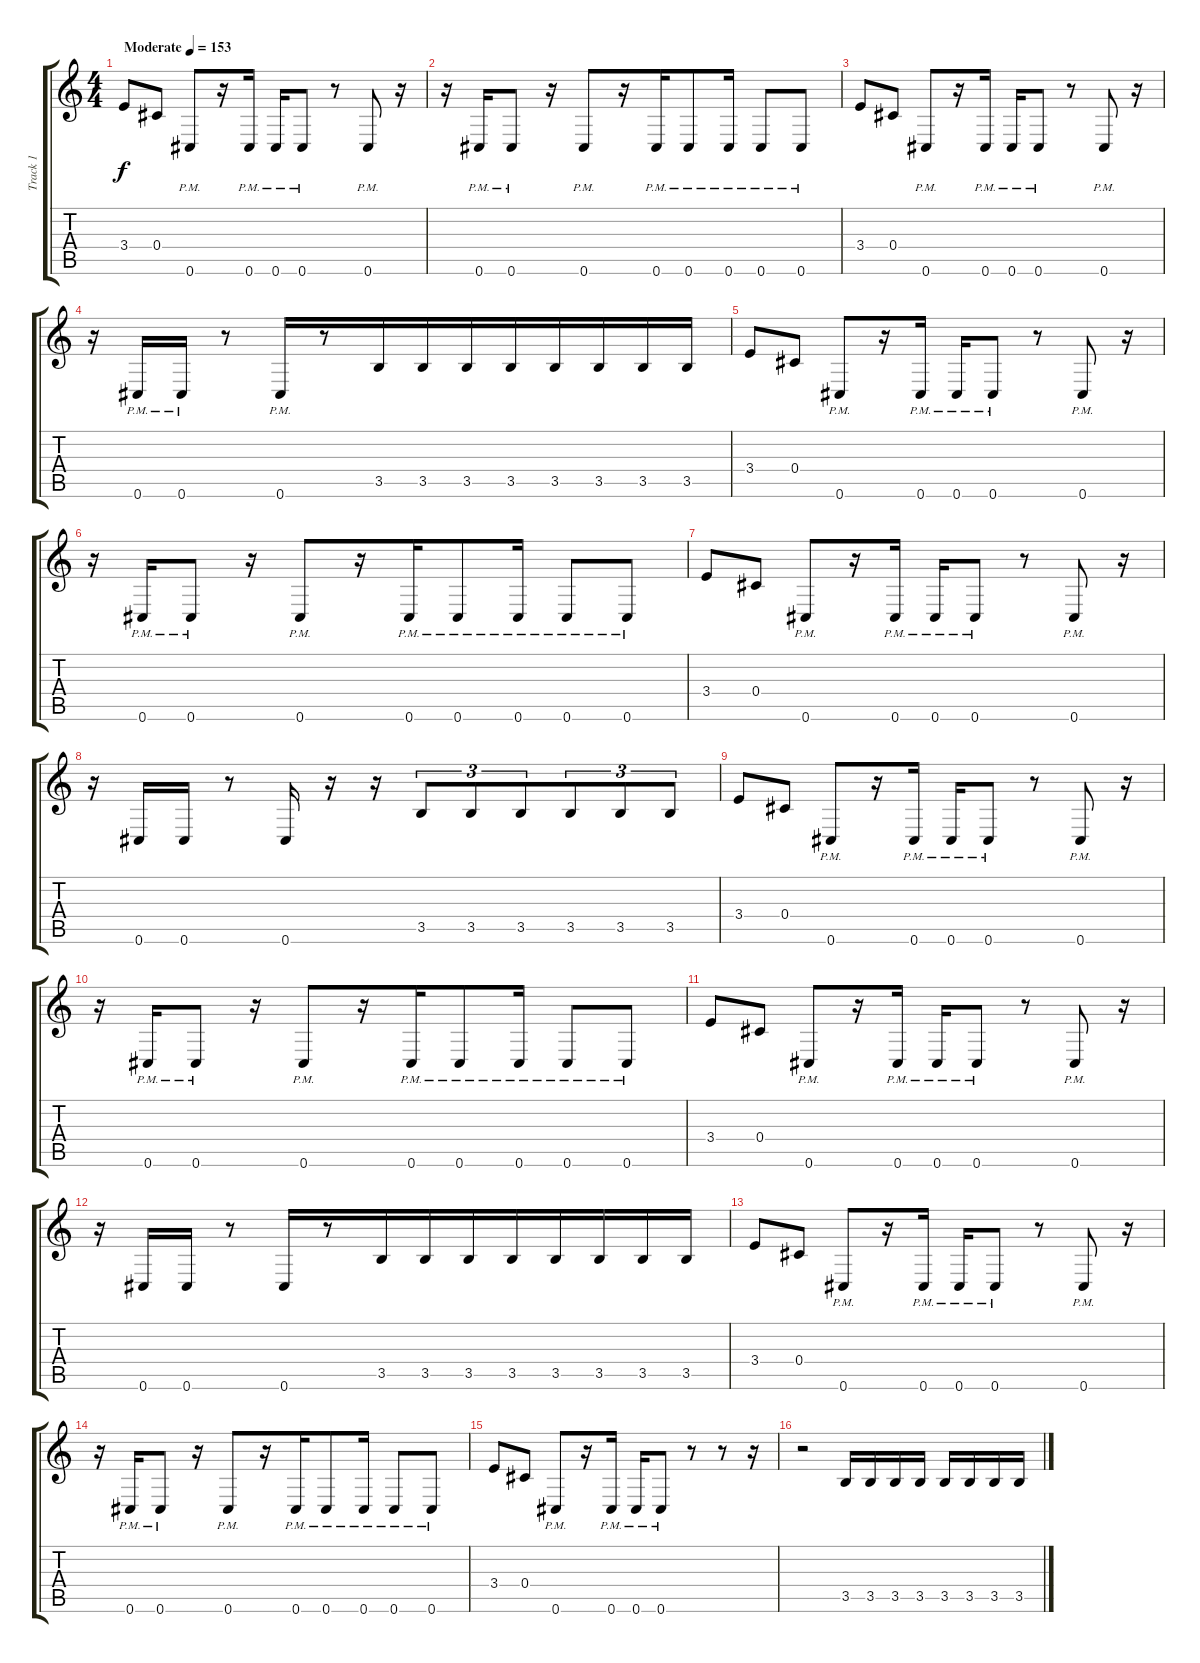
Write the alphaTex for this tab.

\track ("Track 1" "Track 1") {instrument overdrivenguitar}
\staff {score tabs}
\tuning (Eb4 Bb3 Gb3 Db3 Ab2 Db2) {hide}
\ts (4 4)
\tempo (153 "Moderate")
\clef g2
\ks c
3.4.8{dy f instrument overdrivenguitar} 0.4.8 0.6{pm}.8 r.16 0.6{pm}.16 0.6{pm}.16{beam merge} 0.6{pm}.8 r.8 0.6{pm}.8 r.16 |
r.16 0.6{pm}.16 0.6{pm}.8 r.16{beam merge} 0.6{pm}.8{beam merge} r.16 0.6{pm}.16 0.6{pm}.8 0.6{pm}.16 0.6{pm}.8 0.6{pm}.8 |
3.4.8 0.4.8 0.6{pm}.8 r.16 0.6{pm}.16 0.6{pm}.16{beam merge} 0.6{pm}.8 r.8 0.6{pm}.8 r.16 |
r.16{beam merge} 0.6{pm}.16 0.6{pm}.16 r.8{beam merge} 0.6{pm}.16{beam merge} r.8 3.5.16 3.5.16{beam merge} 3.5.16 3.5.16{beam merge} 3.5.16 3.5.16 3.5.16{beam merge} 3.5.16 |
3.4.8 0.4.8 0.6{pm}.8 r.16 0.6{pm}.16 0.6{pm}.16{beam merge} 0.6{pm}.8 r.8 0.6{pm}.8 r.16 |
r.16 0.6{pm}.16 0.6{pm}.8 r.16{beam merge} 0.6{pm}.8{beam merge} r.16 0.6{pm}.16 0.6{pm}.8 0.6{pm}.16 0.6{pm}.8 0.6{pm}.8 |
3.4.8 0.4.8 0.6{pm}.8 r.16 0.6{pm}.16 0.6{pm}.16{beam merge} 0.6{pm}.8 r.8 0.6{pm}.8 r.16 |
r.16{beam merge} 0.6.16 0.6.16 r.8{beam merge} 0.6.16 r.16{beam merge} r.16{beam merge} 3.5.8{tu (3 2)} 3.5.8{tu (3 2) beam merge} 3.5.8{tu (3 2) beam merge} 3.5.8{tu (3 2)} 3.5.8{tu (3 2) beam merge} 3.5.8{tu (3 2)} |
3.4.8 0.4.8 0.6{pm}.8 r.16 0.6{pm}.16 0.6{pm}.16{beam merge} 0.6{pm}.8 r.8 0.6{pm}.8 r.16 |
r.16 0.6{pm}.16 0.6{pm}.8 r.16{beam merge} 0.6{pm}.8{beam merge} r.16 0.6{pm}.16 0.6{pm}.8 0.6{pm}.16 0.6{pm}.8 0.6{pm}.8 |
3.4.8 0.4.8 0.6{pm}.8 r.16 0.6{pm}.16 0.6{pm}.16{beam merge} 0.6{pm}.8 r.8 0.6{pm}.8 r.16 |
r.16{beam merge} 0.6.16 0.6.16 r.8{beam merge} 0.6.16{beam merge} r.8 3.5.16 3.5.16{beam merge} 3.5.16 3.5.16{beam merge} 3.5.16 3.5.16 3.5.16 3.5.16 |
3.4.8 0.4.8 0.6{pm}.8 r.16 0.6{pm}.16 0.6{pm}.16{beam merge} 0.6{pm}.8 r.8 0.6{pm}.8 r.16 |
r.16 0.6{pm}.16 0.6{pm}.8 r.16{beam merge} 0.6{pm}.8{beam merge} r.16 0.6{pm}.16 0.6{pm}.8 0.6{pm}.16 0.6{pm}.8 0.6{pm}.8 |
3.4.8 0.4.8 0.6{pm}.8 r.16 0.6{pm}.16 0.6{pm}.16{beam merge} 0.6{pm}.8 r.8 r.8 r.16 |
r.2{beam merge} 3.5.16 3.5.16{beam merge} 3.5.16{beam merge} 3.5.16 3.5.16{beam merge} 3.5.16 3.5.16{beam merge} 3.5.16
